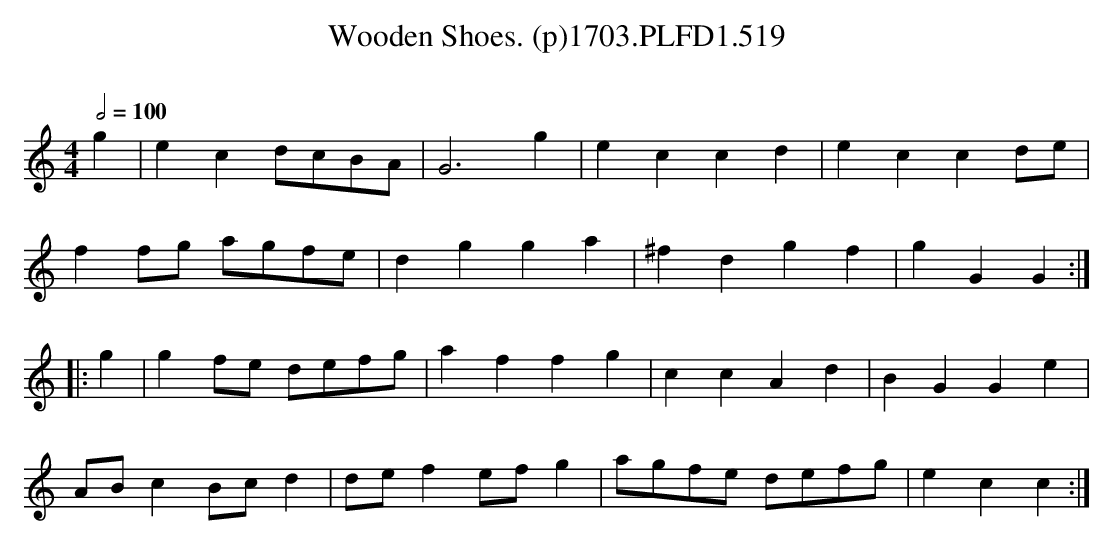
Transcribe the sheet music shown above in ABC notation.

X:1
T:Wooden Shoes. (p)1703.PLFD1.519
M:4/4
L:1/4
Q:1/2=100
O:
K:C
g|ecd/c/B/A/|G3g|eccd|eccd/e/|
ff/g/ a/g/f/e/|dgga|^fdgf|gGG:|
|:g|gf/e/ d/e/f/g/|affg|ccAd|BGGe|
A/B/cB/c/d|d/e/fe/f/g|a/g/f/e/ d/e/f/g/|ecc:|
